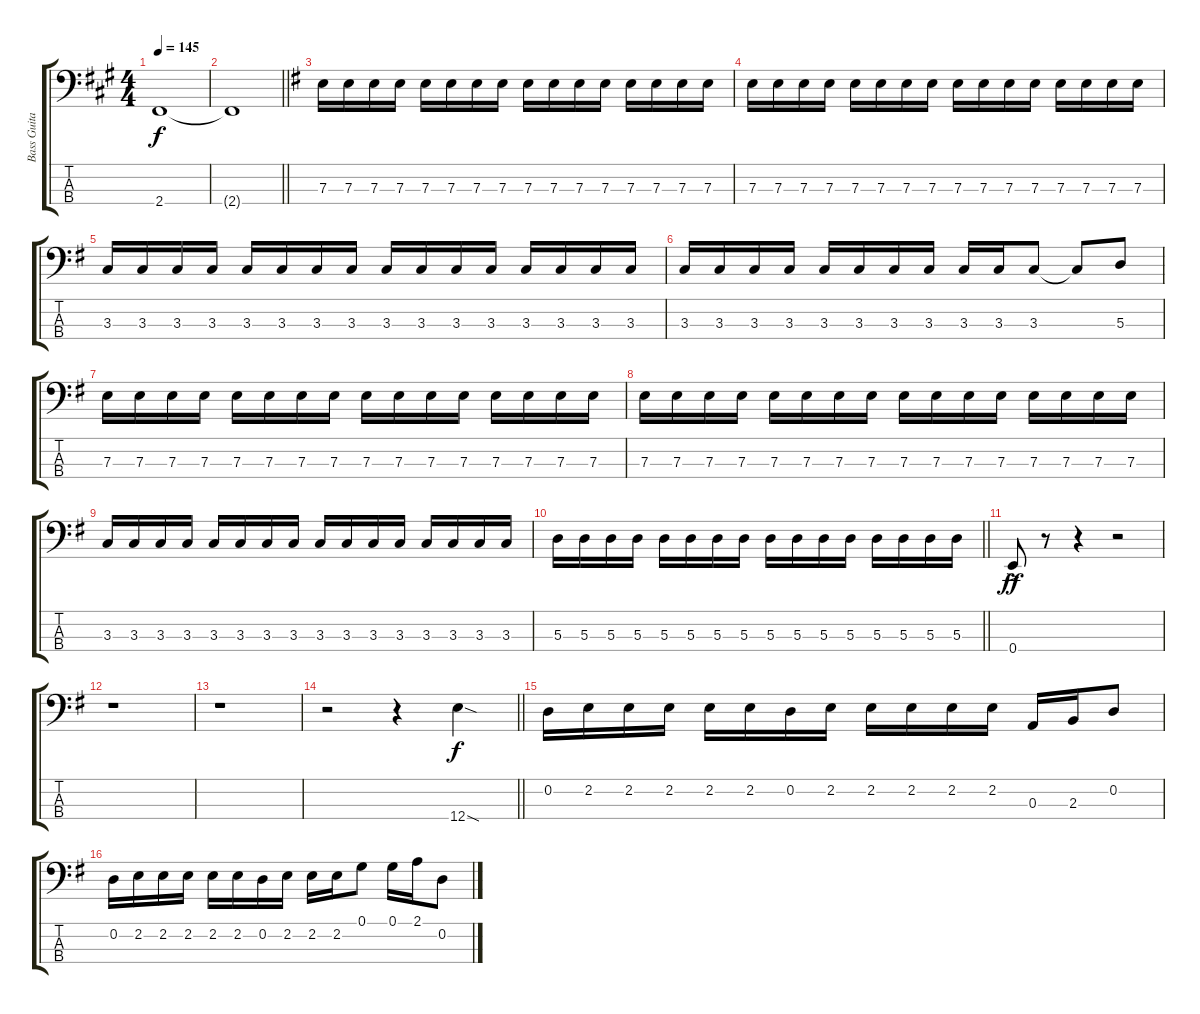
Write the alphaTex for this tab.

\track ("Bass Guitar" "Bass Guita") {instrument electricbassfinger}
\staff {score tabs}
\tuning (G2 D2 A1 E1) {hide}
\ts (4 4)
\tempo 145
\clef f4
\ks f#minor
2.4.1{dy f} |
\barLineRight lightlight
2.4{t}.1 |
\ks eminor
7.3.16 7.3.16 7.3.16 7.3.16 7.3.16 7.3.16 7.3.16 7.3.16 7.3.16 7.3.16 7.3.16 7.3.16 7.3.16 7.3.16 7.3.16 7.3.16 |
7.3.16 7.3.16 7.3.16 7.3.16 7.3.16 7.3.16 7.3.16 7.3.16 7.3.16 7.3.16 7.3.16 7.3.16 7.3.16 7.3.16 7.3.16 7.3.16 |
3.3.16 3.3.16 3.3.16 3.3.16 3.3.16 3.3.16 3.3.16 3.3.16 3.3.16 3.3.16 3.3.16 3.3.16 3.3.16 3.3.16 3.3.16 3.3.16 |
3.3.16 3.3.16 3.3.16 3.3.16 3.3.16 3.3.16 3.3.16 3.3.16 3.3.16 3.3.16 3.3.8 3.3{t}.8 5.3.8 |
7.3.16 7.3.16 7.3.16 7.3.16 7.3.16 7.3.16 7.3.16 7.3.16 7.3.16 7.3.16 7.3.16 7.3.16 7.3.16 7.3.16 7.3.16 7.3.16 |
7.3.16 7.3.16 7.3.16 7.3.16 7.3.16 7.3.16 7.3.16 7.3.16 7.3.16 7.3.16 7.3.16 7.3.16 7.3.16 7.3.16 7.3.16 7.3.16 |
3.3.16 3.3.16 3.3.16 3.3.16 3.3.16 3.3.16 3.3.16 3.3.16 3.3.16 3.3.16 3.3.16 3.3.16 3.3.16 3.3.16 3.3.16 3.3.16 |
\barLineRight lightlight
5.3.16 5.3.16 5.3.16 5.3.16 5.3.16 5.3.16 5.3.16 5.3.16 5.3.16 5.3.16 5.3.16 5.3.16 5.3.16 5.3.16 5.3.16 5.3.16 |
0.4{ac}.8{dy ff} r.8 r.4 r.2 |
r.1 |
r.1 |
\barLineRight lightlight
r.2 r.4 12.4{sod}.4{dy f} |
0.2.16 2.2.16 2.2.16 2.2.16 2.2.16 2.2.16 0.2.16 2.2.16 2.2.16 2.2.16 2.2.16 2.2.16 0.3.16 2.3.16 0.2.8 |
0.2.16 2.2.16 2.2.16 2.2.16 2.2.16 2.2.16 0.2.16 2.2.16 2.2.16 2.2.16 0.1.8 0.1.16 2.1.16 0.2.8
